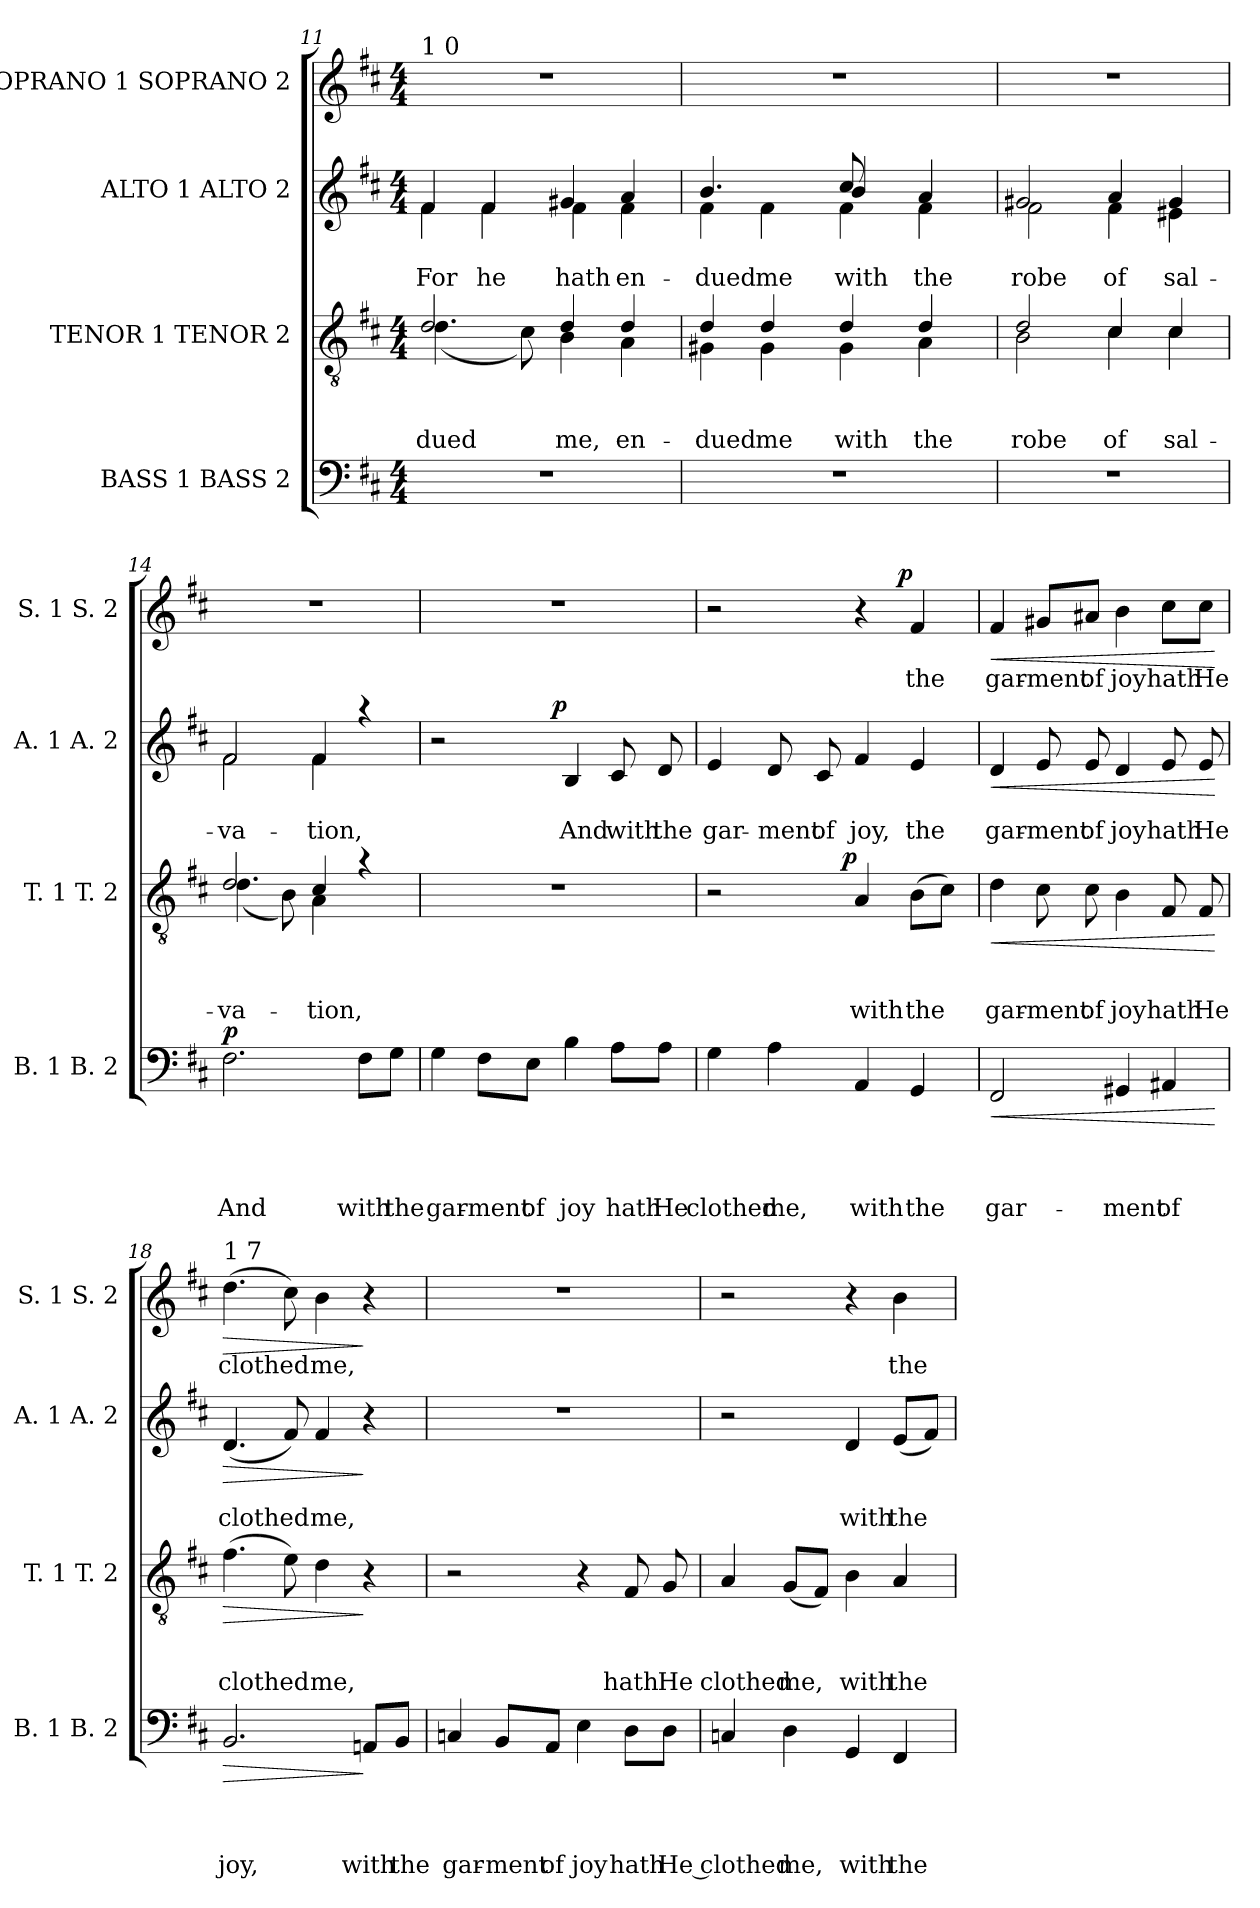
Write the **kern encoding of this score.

**kern	**text	**text	**text	**text	**dynam	**kern	**text	**text	**text	**dynam	**kern	**text	**text	**dynam	**kern	**text	**dynam
*part4	*part4	*part4	*part4	*part4	*part4	*part3	*part3	*part3	*part3	*part3	*part2	*part2	*part2	*part2	*part1	*part1	*part1
*staff4	*staff4	*staff4	*staff4	*staff4	*staff4	*staff3	*staff3	*staff3	*staff3	*staff3	*staff2	*staff2	*staff2	*staff2	*staff1	*staff1	*staff1
*I"BASS 1 BASS 2	*	*	*	*	*	*I"TENOR 1 TENOR 2	*	*	*	*	*I"ALTO 1 ALTO 2	*	*	*	*I"SOPRANO 1 SOPRANO 2	*	*
*I'B. 1 B. 2	*	*	*	*	*	*I'T. 1 T. 2	*	*	*	*	*I'A. 1 A. 2	*	*	*	*I'S. 1 S. 2	*	*
!!LO:LB:g=z
*clefF4	*	*	*	*	*	*clefGv2	*	*	*	*	*clefG2	*	*	*	*clefG2	*	*
*k[f#c#]	*	*	*	*	*	*k[f#c#]	*	*	*	*	*k[f#c#]	*	*	*	*k[f#c#]	*	*
*D:	*	*	*	*	*	*D:	*	*	*	*	*D:	*	*	*	*D:	*	*
*M4/4	*	*	*	*	*	*M4/4	*	*	*	*	*M4/4	*	*	*	*M4/4	*	*
=11	=11	=11	=11	=11	=11	=11	=11	=11	=11	=11	=11	=11	=11	=11	=11	=11	=11
!	!	!	!	!	!	!	!	!	!	!	!	!	!	!	!LO:TX:a:t=1 0	!	!
!	!	!	!	!	!	!	!	!	!LO:LY:b	!	!	!	!LO:LY:b	!	!	!	!
*	*	*	*	*	*	*^	*	*	*	*	*^	*	*	*	*	*	*
1r	.	.	.	.	.	2d/	(<4.d\	.	.	-dued	.	4f#/	4f#\	.	For	.	1r	.	.
!	!	!	!	!	!	!	!	!	!	!	!	!	!	!	!LO:LY:b	!	!	!	!
.	.	.	.	.	.	.	.	.	.	.	.	4f#/	4f#\	.	he	.	.	.	.
.	.	.	.	.	.	.	8c#\)	.	.	.	.	.	.	.	.	.	.	.	.
!	!	!	!	!	!	!	!	!	!	!LO:LY:b	!	!	!	!	!LO:LY:b	!	!	!	!
.	.	.	.	.	.	4d/	4B\	.	.	me,	.	4g#X/	4f#\	.	hath	.	.	.	.
!	!	!	!	!	!	!	!	!	!	!LO:LY:b	!	!	!	!	!LO:LY:b	!	!	!	!
.	.	.	.	.	.	4d/	4A\	.	.	en-	.	4a/	4f#\	.	en-	.	.	.	.
=12	=12	=12	=12	=12	=12	=12	=12	=12	=12	=12	=12	=12	=12	=12	=12	=12	=12	=12	=12
!	!	!	!	!	!	!	!	!	!	!LO:LY:b	!	!	!	!	!LO:LY:b	!	!	!	!
*	*	*	*	*	*	*	*	*	*	*	*	*^	*^	*	*	*	*	*	*
1r	.	.	.	.	.	4d/	4G#X\	.	.	-dued	.	4.b/	4f#\	2ryy	2ryy	.	-dued	.	1r	.	.
!	!	!	!	!	!	!	!	!	!	!LO:LY:b	!	!	!	!	!	!	!LO:LY:b	!	!	!	!
.	.	.	.	.	.	4d/	4G#\	.	.	me	.	.	4f#\	.	.	.	me	.	.	.	.
.	.	.	.	.	.	.	.	.	.	.	.	2ryy	.	.	.	.	.	.	.	.	.
!	!	!	!	!	!	!	!	!	!	!LO:LY:b	!	!	!	!	!	!	!LO:LY:b	!	!	!	!
.	.	.	.	.	.	4d/	4G#\	.	.	with	.	.	8cc#/	4b/	4f#\	.	with	.	.	.	.
.	.	.	.	.	.	.	.	.	.	.	.	.	4.ryy	.	.	.	.	.	.	.	.
!	!	!	!	!	!	!	!	!	!	!LO:LY:b	!	!	!	!	!	!	!LO:LY:b	!	!	!	!
.	.	.	.	.	.	4d/	4A\	.	.	the	.	.	.	4f#\	4a/	.	the	.	.	.	.
.	.	.	.	.	.	.	.	.	.	.	.	8ryy	.	.	.	.	.	.	.	.	.
*	*	*	*	*	*	*	*	*	*	*	*	*v	*v	*v	*v	*	*	*	*	*	*
=13	=13	=13	=13	=13	=13	=13	=13	=13	=13	=13	=13	=13	=13	=13	=13	=13	=13	=13
!	!	!	!	!	!	!	!	!	!	!LO:LY:b	!	!	!	!LO:LY:b	!	!	!	!
*	*	*	*	*	*	*	*	*	*	*	*	*^	*	*	*	*	*	*
1r	.	.	.	.	.	2d/	2B\	.	.	robe	.	2g#X/	2f#\	.	robe	.	1r	.	.
!	!	!	!	!	!	!	!	!	!	!LO:LY:b	!	!	!	!	!LO:LY:b	!	!	!	!
.	.	.	.	.	.	4c#/	4c#\	.	.	of	.	4a/	4f#\	.	of	.	.	.	.
!	!	!	!	!	!	!	!	!	!	!LO:LY:b	!	!	!	!	!LO:LY:b	!	!	!	!
.	.	.	.	.	.	4c#/	4c#\	.	.	sal-	.	4g#/	4e#X\	.	sal-	.	.	.	.
=14	=14	=14	=14	=14	=14	=14	=14	=14	=14	=14	=14	=14	=14	=14	=14	=14	=14	=14	=14
!	!	!	!	!LO:LY:b	!LO:DY:a	!	!	!	!	!LO:LY:b	!	!	!	!	!LO:LY:b	!	!	!	!
2.F#\	.	.	.	And	p	2d/	(<4.d\	.	.	-va-	.	2f#/	2f#\	.	-va-	.	1r	.	.
.	.	.	.	.	.	.	8B\)	.	.	.	.	.	.	.	.	.	.	.	.
!	!	!	!	!	!	!	!	!	!	!LO:LY:b	!	!	!	!	!LO:LY:b	!	!	!	!
.	.	.	.	.	.	4c#/	4A\	.	.	-tion,	.	4f#/	4f#\	.	-tion,	.	.	.	.
!	!	!	!	!LO:LY:b	!	!	!	!	!	!	!	!	!	!	!	!	!	!	!
8F#\L	.	.	.	with	.	4ra	4ryy	.	.	.	.	4raa	4ryy	.	.	.	.	.	.
!	!	!	!	!LO:LY:b	!	!	!	!	!	!	!	!	!	!	!	!	!	!	!
8G\J	.	.	.	the	.	.	.	.	.	.	.	.	.	.	.	.	.	.	.
*	*	*	*	*	*	*v	*v	*	*	*	*	*	*	*	*	*	*	*	*
!!LO:PB:g=z
=15	=15	=15	=15	=15	=15	=15	=15	=15	=15	=15	=15	=15	=15	=15	=15	=15	=15	=15
!	!	!	!	!LO:LY:b	!	!	!	!	!	!	!	!	!	!	!	!	!	!
4G\	.	.	.	gar-	.	1r	.	.	.	.	2r	4...ryy	.	.	.	1r	.	.
!	!	!	!	!LO:LY:b	!	!	!	!	!	!	!	!	!	!	!	!	!	!
8F#\L	.	.	.	-ment	.	.	.	.	.	.	.	.	.	.	.	.	.	.
!	!	!	!	!LO:LY:b	!	!	!	!	!	!	!	!	!	!	!	!	!	!
8E\J	.	.	.	of	.	.	.	.	.	.	.	.	.	.	.	.	.	.
!	!	!	!	!	!	!	!	!	!	!	!	!	!	!	!LO:DY:a	!	!	!
.	.	.	.	.	.	.	.	.	.	.	.	2ryy	.	.	p	.	.	.
!	!	!	!	!LO:LY:b	!	!	!	!	!	!	!	!	!	!LO:LY:b	!	!	!	!
4B\	.	.	.	joy	.	.	.	.	.	.	4B/	.	.	And	.	.	.	.
!	!	!	!	!LO:LY:b	!	!	!	!	!	!	!	!	!	!LO:LY:b	!	!	!	!
8A\L	.	.	.	hath	.	.	.	.	.	.	8c#/	.	.	with	.	.	.	.
!	!	!	!	!LO:LY:b	!	!	!	!	!	!	!	!	!	!LO:LY:b	!	!	!	!
8A\J	.	.	.	He	.	.	.	.	.	.	8d/	.	.	the	.	.	.	.
.	.	.	.	.	.	.	.	.	.	.	.	32ryy	.	.	.	.	.	.
=16	=16	=16	=16	=16	=16	=16	=16	=16	=16	=16	=16	=16	=16	=16	=16	=16	=16	=16
!	!	!	!	!LO:LY:b	!	!	!	!	!	!	!	!	!	!LO:LY:b	!	!	!	!
*	*	*	*	*	*	*^	*	*	*	*	*v	*v	*	*	*	*^	*	*
4G\	.	.	.	clothed	.	2r	4...ryy	.	.	.	.	4e/	.	gar-	.	2r	2ryy	.	.
!	!	!	!	!LO:LY:b	!	!	!	!	!	!	!	!	!	!LO:LY:b	!	!	!	!	!
4A\	.	.	.	me,	.	.	.	.	.	.	.	8d/	.	-ment	.	.	.	.	.
!	!	!	!	!	!	!	!	!	!	!	!	!	!	!LO:LY:b	!	!	!	!	!
.	.	.	.	.	.	.	.	.	.	.	.	8c#/	.	of	.	.	.	.	.
!	!	!	!	!	!	!	!	!	!	!	!LO:DY:a	!	!	!	!	!	!	!	!
.	.	.	.	.	.	.	2ryy	.	.	.	p	.	.	.	.	.	.	.	.
!	!	!	!	!LO:LY:b	!	!	!	!	!	!LO:LY:b	!	!	!	!LO:LY:b	!	!	!	!	!
4AA/	.	.	.	with	.	4A/	.	.	.	with	.	4f#/	.	joy,	.	4r	8..ryy	.	.
!	!	!	!	!	!	!	!	!	!	!	!	!	!	!	!	!	!	!	!LO:DY:a
.	.	.	.	.	.	.	.	.	.	.	.	.	.	.	.	.	4ryy	.	p
!	!	!	!	!LO:LY:b	!	!	!	!	!	!LO:LY:b	!	!	!	!LO:LY:b	!	!	!	!LO:LY:b	!
4GG/	.	.	.	the	.	(>8B\L	.	.	.	the	.	4e/	.	the	.	4f#/	.	the	.
.	.	.	.	.	.	8c#\J)	.	.	.	.	.	.	.	.	.	.	.	.	.
.	.	.	.	.	.	.	32ryy	.	.	.	.	.	.	.	.	.	32ryy	.	.
=17	=17	=17	=17	=17	=17	=17	=17	=17	=17	=17	=17	=17	=17	=17	=17	=17	=17	=17	=17
!	!	!	!	!LO:LY:b	!LO:HP:b	!	!	!	!	!LO:LY:b	!LO:HP:b	!	!	!LO:LY:b	!LO:HP:b	!	!	!LO:LY:b	!LO:HP:b
*	*	*	*	*	*	*v	*v	*	*	*	*	*	*	*	*	*v	*v	*	*
2FF#/	.	.	.	gar-	<	4d\	.	.	gar-	<	4d/	.	gar-	<	4f#/	gar-	<
!	!	!	!	!	!	!	!	!	!LO:LY:b	!	!	!	!LO:LY:b	!	!	!LO:LY:b	!
.	.	.	.	.	.	8c#\	.	.	-ment	.	8e/	.	-ment	.	8g#X/L	-ment	.
!	!	!	!	!	!	!	!	!	!LO:LY:b	!	!	!	!LO:LY:b	!	!	!LO:LY:b	!
.	.	.	.	.	.	8c#\	.	.	of	.	8e/	.	of	.	8a#X/J	of	.
!	!	!	!	!LO:LY:b	!	!	!	!	!LO:LY:b	!	!	!	!LO:LY:b	!	!	!LO:LY:b	!
4GG#X/	.	.	.	-ment	.	4B\	.	.	joy	.	4d/	.	joy	.	4b\	joy	.
!	!	!	!	!LO:LY:b	!	!	!	!	!LO:LY:b	!	!	!	!LO:LY:b	!	!	!LO:LY:b	!
4AA#X/	.	.	.	of	.	8F#/	.	.	hath	.	8e/	.	hath	.	8cc#\L	hath	.
!	!	!	!	!	!	!	!	!	!LO:LY:b	!	!	!	!LO:LY:b	!	!	!LO:LY:b	!
.	.	.	.	.	.	8F#/	.	.	He	.	8e/	.	He	.	8cc#\J	He	.
.	.	.	.	.	[	.	.	.	.	[	.	.	.	[	.	.	[
!!LO:LB:g=z
=18	=18	=18	=18	=18	=18	=18	=18	=18	=18	=18	=18	=18	=18	=18	=18	=18	=18
!	!	!	!	!	!	!	!	!	!	!	!	!	!	!	!LO:TX:a:t=1 7	!	!
!	!	!	!	!LO:LY:b	!LO:HP:b	!	!	!	!LO:LY:b	!LO:HP:b	!	!	!LO:LY:b	!LO:HP:b	!	!LO:LY:b	!LO:HP:b
2.BB/	.	.	.	joy,	>	(>4.f#\	.	.	clothed	>	(<4.d/	.	clothed	>	(>4.dd\	clothed	>
.	.	.	.	.	.	8e\)	.	.	.	.	8f#/)	.	.	.	8cc#\)	.	.
!	!	!	!	!	!	!	!	!	!LO:LY:b	!	!	!	!LO:LY:b	!	!	!LO:LY:b	!
.	.	.	.	.	.	4d\	.	.	me,	.	4f#/	.	me,	.	4b\	me,	.
!	!	!	!	!LO:LY:b	!	!	!	!	!	!	!	!	!	!	!	!	!
8AAn/L	.	.	.	with	]	4r	.	.	.	]	4r	.	.	]	4r	.	]
!	!	!	!	!LO:LY:b	!	!	!	!	!	!	!	!	!	!	!	!	!
8BB/J	.	.	.	the	.	.	.	.	.	.	.	.	.	.	.	.	.
=19	=19	=19	=19	=19	=19	=19	=19	=19	=19	=19	=19	=19	=19	=19	=19	=19	=19
!	!	!	!	!LO:LY:b	!	!	!	!	!	!	!	!	!	!	!	!	!
4Cn/	.	.	.	gar-	.	2r	.	.	.	.	1r	.	.	.	1r	.	.
!	!	!	!	!LO:LY:b	!	!	!	!	!	!	!	!	!	!	!	!	!
8BB/L	.	.	.	-ment	.	.	.	.	.	.	.	.	.	.	.	.	.
!	!	!	!	!LO:LY:b	!	!	!	!	!	!	!	!	!	!	!	!	!
8AA/J	.	.	.	of	.	.	.	.	.	.	.	.	.	.	.	.	.
!	!	!	!	!LO:LY:b	!	!	!	!	!	!	!	!	!	!	!	!	!
4E\	.	.	.	joy	.	4r	.	.	.	.	.	.	.	.	.	.	.
!	!	!	!	!LO:LY:b	!	!	!	!	!LO:LY:b	!	!	!	!	!	!	!	!
8D\L	.	.	.	hath	.	8F#/	.	.	hath	.	.	.	.	.	.	.	.
!	!	!	!	!LO:LY:b	!	!	!	!	!LO:LY:b	!	!	!	!	!	!	!	!
8D\J	.	.	.	He clothed	.	8G/	.	.	He	.	.	.	.	.	.	.	.
=20	=20	=20	=20	=20	=20	=20	=20	=20	=20	=20	=20	=20	=20	=20	=20	=20	=20
!	!	!	!	!	!	!	!	!	!LO:LY:b	!	!	!	!	!	!	!	!
4Cn/	.	.	.	.	.	4A/	.	.	clothed	.	2r	.	.	.	2r	.	.
!	!	!	!	!LO:LY:b	!	!	!	!	!LO:LY:b	!	!	!	!	!	!	!	!
4D\	.	.	.	me,	.	(<8G/L	.	.	me,	.	.	.	.	.	.	.	.
.	.	.	.	.	.	8F#/J)	.	.	.	.	.	.	.	.	.	.	.
!	!	!	!	!LO:LY:b	!	!	!	!	!LO:LY:b	!	!	!	!LO:LY:b	!	!	!	!
4GG/	.	.	.	with	.	4B\	.	.	with	.	4d/	.	with	.	4r	.	.
!	!	!	!	!LO:LY:b	!	!	!	!	!LO:LY:b	!	!	!	!LO:LY:b	!	!	!LO:LY:b	!
4FF#/	.	.	.	the	.	4A/	.	.	the	.	(<8e/L	.	the	.	4b\	the	.
.	.	.	.	.	.	.	.	.	.	.	8f#/J)	.	.	.	.	.	.
=	=	=	=	=	=	=	=	=	=	=	=	=	=	=	=	=	=
*-	*-	*-	*-	*-	*-	*-	*-	*-	*-	*-	*-	*-	*-	*-	*-	*-	*-
